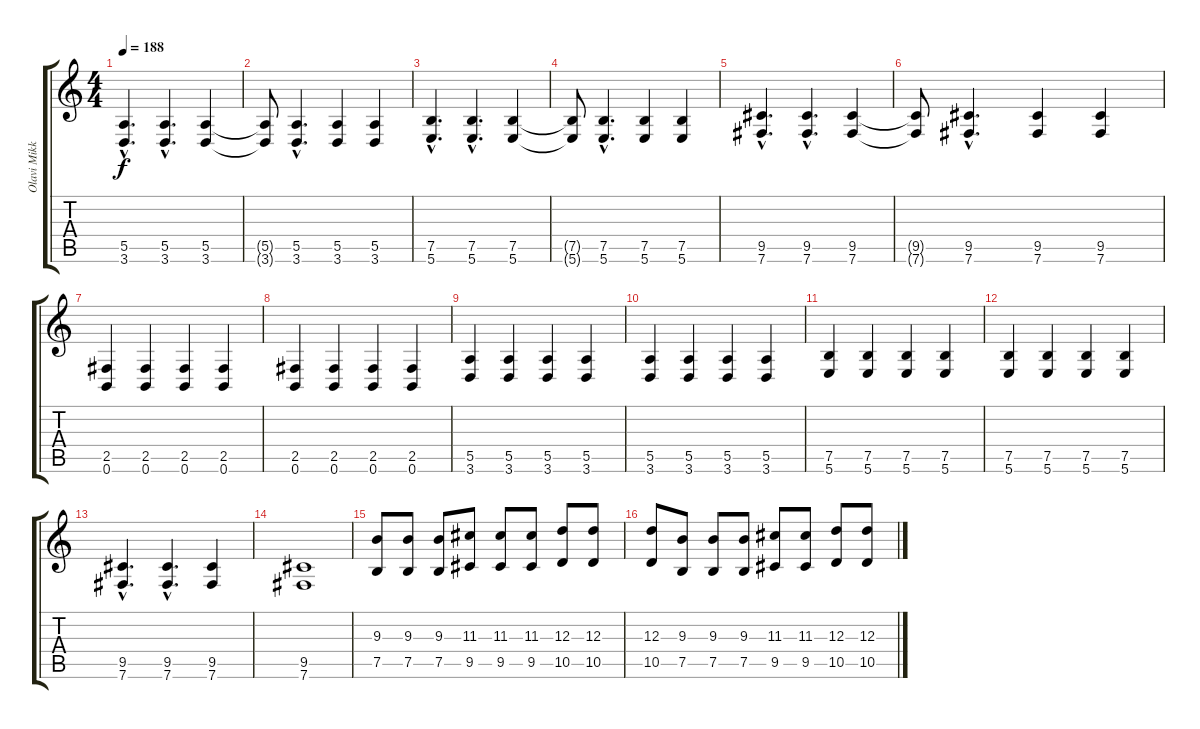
\track ("Olavi Mikkonen" "Olavi Mikk") {instrument overdrivenguitar}
\staff {score tabs}
\tuning (B3 Gb3 D3 A2 E2 B1) {hide}
\ts (4 4)
\tempo 188
\clef g2
\ks c
(5.5{hac} 3.6{hac}).4{d dy f} (5.5{hac} 3.6{hac}).4{d} (5.5 3.6).4 |
(5.5{t} 3.6{t}).8 (5.5{hac} 3.6{hac}).4{d} (5.5 3.6).4 (5.5 3.6).4 |
(7.5{hac} 5.6{hac}).4{d} (7.5{hac} 5.6{hac}).4{d} (7.5 5.6).4 |
(7.5{t} 5.6{t}).8 (7.5{hac} 5.6{hac}).4{d} (7.5 5.6).4 (7.5 5.6).4 |
(9.5{hac} 7.6{hac}).4{d} (9.5{hac} 7.6{hac}).4{d} (9.5 7.6).4 |
(9.5{t} 7.6{t}).8 (9.5{hac} 7.6{hac}).4{d} (9.5 7.6).4 (9.5 7.6).4 |
(2.5 0.6).4 (2.5 0.6).4 (2.5 0.6).4 (2.5 0.6).4 |
(2.5 0.6).4 (2.5 0.6).4 (2.5 0.6).4 (2.5 0.6).4 |
(5.5 3.6).4 (5.5 3.6).4 (5.5 3.6).4 (5.5 3.6).4 |
(5.5 3.6).4 (5.5 3.6).4 (5.5 3.6).4 (5.5 3.6).4 |
(7.5 5.6).4 (7.5 5.6).4 (7.5 5.6).4 (7.5 5.6).4 |
(7.5 5.6).4 (7.5 5.6).4 (7.5 5.6).4 (7.5 5.6).4 |
(9.5{hac} 7.6{hac}).4{d} (9.5{hac} 7.6{hac}).4{d} (9.5 7.6).4 |
(9.5 7.6).1 |
(9.3 7.5).8 (9.3 7.5).8 (9.3 7.5).8 (11.3 9.5).8 (11.3 9.5).8 (11.3 9.5).8 (12.3 10.5).8 (12.3 10.5).8 |
(12.3 10.5).8 (9.3 7.5).8 (9.3 7.5).8 (9.3 7.5).8 (11.3 9.5).8 (11.3 9.5).8 (12.3 10.5).8 (12.3 10.5).8
